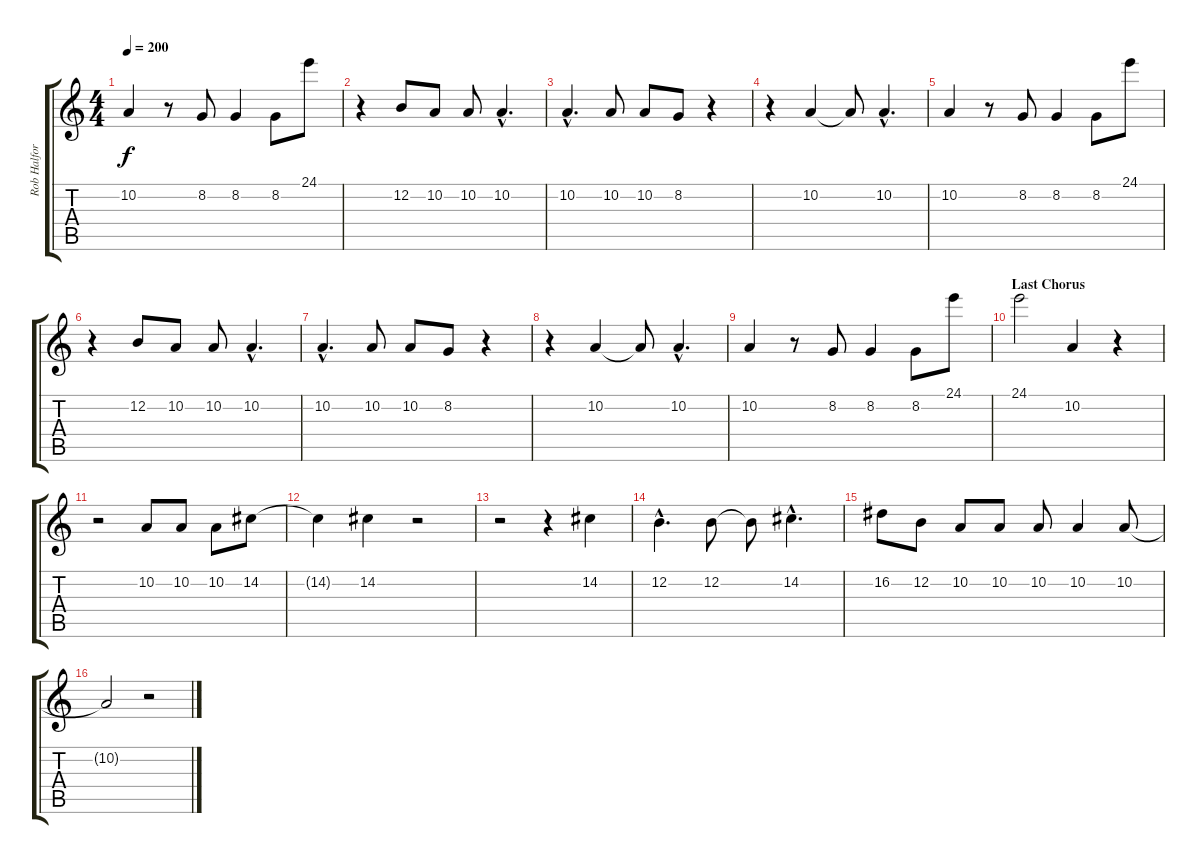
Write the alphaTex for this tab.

\track ("Rob Halford" "Rob Halfor") {instrument lead3calliope}
\staff {score tabs}
\tuning (E4 B3 G3 D3 A2 E2) {hide}
\ts (4 4)
\tempo 200
\clef g2
\ks c
10.2.4{dy f} r.8 8.2.8 8.2.4 8.2.8 24.1.8 |
r.4 12.2.8 10.2.8 10.2.8 10.2{hac}.4{d} |
10.2{hac}.4{d} 10.2.8 10.2.8 8.2.8 r.4 |
r.4 10.2.4 10.2{t}.8 10.2{hac}.4{d} |
10.2.4 r.8 8.2.8 8.2.4 8.2.8 24.1.8 |
r.4 12.2.8 10.2.8 10.2.8 10.2{hac}.4{d} |
10.2{hac}.4{d} 10.2.8 10.2.8 8.2.8 r.4 |
r.4 10.2.4 10.2{t}.8 10.2{hac}.4{d} |
10.2.4 r.8 8.2.8 8.2.4 8.2.8 24.1.8 |
\section ("" "Last Chorus")
24.1.2 10.2.4 r.4 |
r.2 10.2.8 10.2.8 10.2.8 14.2.8 |
14.2{t}.4 14.2.4 r.2 |
r.2 r.4 14.2.4 |
12.2{hac}.4{d} 12.2.8 12.2{t}.8 14.2{hac}.4{d} |
16.2.8 12.2.8 10.2.8 10.2.8 10.2.8 10.2.4 10.2.8 |
10.2{t}.2 r.2
